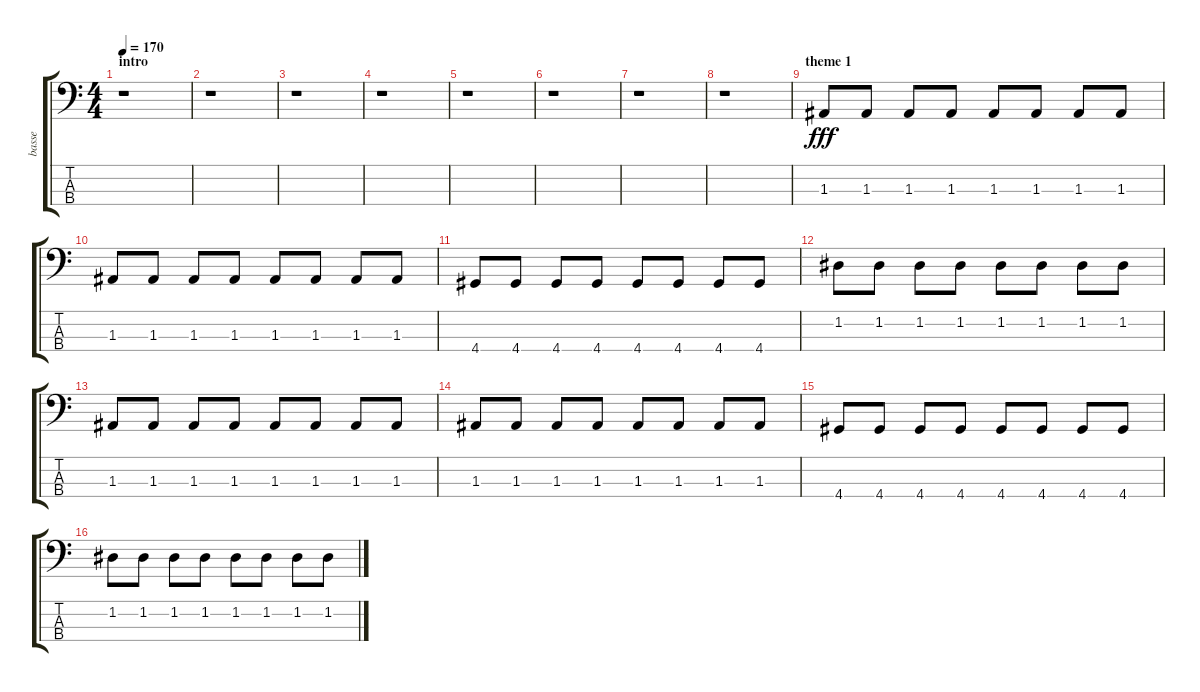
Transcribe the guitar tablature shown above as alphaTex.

\track ("basse" "basse") {instrument electricbassfinger}
\staff {score tabs}
\tuning (G2 D2 A1 E1) {hide}
\ts (4 4)
\section ("" "intro")
\tempo 170
\clef f4
\ks c
r.1{dy fff instrument electricbassfinger} |
r.1 |
r.1 |
r.1 |
r.1 |
r.1 |
r.1 |
r.1 |
\section ("" "theme 1")
1.3.8 1.3.8 1.3.8 1.3.8 1.3.8 1.3.8 1.3.8 1.3.8 |
1.3.8 1.3.8 1.3.8 1.3.8 1.3.8 1.3.8 1.3.8 1.3.8 |
4.4.8 4.4.8 4.4.8 4.4.8 4.4.8 4.4.8 4.4.8 4.4.8 |
1.2.8 1.2.8 1.2.8 1.2.8 1.2.8 1.2.8 1.2.8 1.2.8 |
1.3.8 1.3.8 1.3.8 1.3.8 1.3.8 1.3.8 1.3.8 1.3.8 |
1.3.8 1.3.8 1.3.8 1.3.8 1.3.8 1.3.8 1.3.8 1.3.8 |
4.4.8 4.4.8 4.4.8 4.4.8 4.4.8 4.4.8 4.4.8 4.4.8 |
1.2.8 1.2.8 1.2.8 1.2.8 1.2.8 1.2.8 1.2.8 1.2.8
